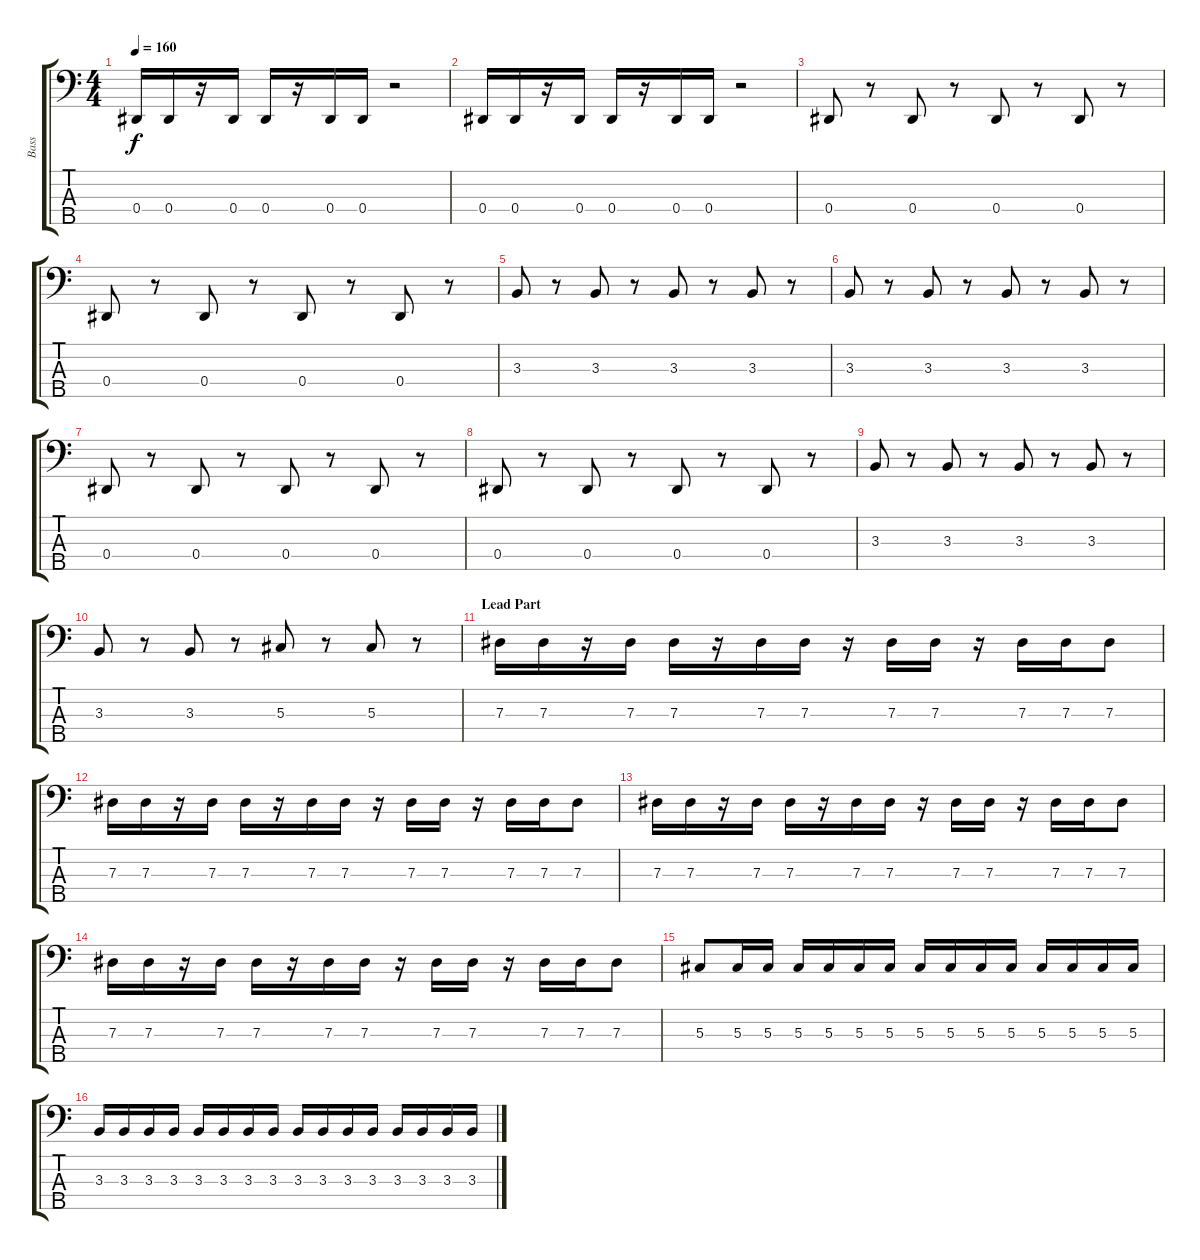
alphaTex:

\track ("Bass" "Bass") {instrument electricbassfinger}
\staff {score tabs}
\tuning (Gb2 Db2 Ab1 Eb1 Bb0) {hide}
\ts (4 4)
\tempo 160
\clef f4
\ks c
0.4.16{dy f} 0.4.16 r.16 0.4.16 0.4.16 r.16 0.4.16 0.4.16 r.2 |
0.4.16 0.4.16 r.16 0.4.16 0.4.16 r.16 0.4.16 0.4.16 r.2 |
0.4.8 r.8 0.4.8 r.8 0.4.8 r.8 0.4.8 r.8 |
0.4.8 r.8 0.4.8 r.8 0.4.8 r.8 0.4.8 r.8 |
3.3.8 r.8 3.3.8 r.8 3.3.8 r.8 3.3.8 r.8 |
3.3.8 r.8 3.3.8 r.8 3.3.8 r.8 3.3.8 r.8 |
0.4.8 r.8 0.4.8 r.8 0.4.8 r.8 0.4.8 r.8 |
0.4.8 r.8 0.4.8 r.8 0.4.8 r.8 0.4.8 r.8 |
3.3.8 r.8 3.3.8 r.8 3.3.8 r.8 3.3.8 r.8 |
3.3.8 r.8 3.3.8 r.8 5.3.8 r.8 5.3.8 r.8 |
\section ("" "Lead Part")
7.3.16 7.3.16 r.16 7.3.16 7.3.16 r.16 7.3.16 7.3.16 r.16 7.3.16 7.3.16 r.16 7.3.16 7.3.16 7.3.8 |
7.3.16 7.3.16 r.16 7.3.16 7.3.16 r.16 7.3.16 7.3.16 r.16 7.3.16 7.3.16 r.16 7.3.16 7.3.16 7.3.8 |
7.3.16 7.3.16 r.16 7.3.16 7.3.16 r.16 7.3.16 7.3.16 r.16 7.3.16 7.3.16 r.16 7.3.16 7.3.16 7.3.8 |
7.3.16 7.3.16 r.16 7.3.16 7.3.16 r.16 7.3.16 7.3.16 r.16 7.3.16 7.3.16 r.16 7.3.16 7.3.16 7.3.8 |
5.3.8 5.3.16 5.3.16 5.3.16 5.3.16 5.3.16 5.3.16 5.3.16 5.3.16 5.3.16 5.3.16 5.3.16 5.3.16 5.3.16 5.3.16 |
3.3.16 3.3.16 3.3.16 3.3.16 3.3.16 3.3.16 3.3.16 3.3.16 3.3.16 3.3.16 3.3.16 3.3.16 3.3.16 3.3.16 3.3.16 3.3.16
